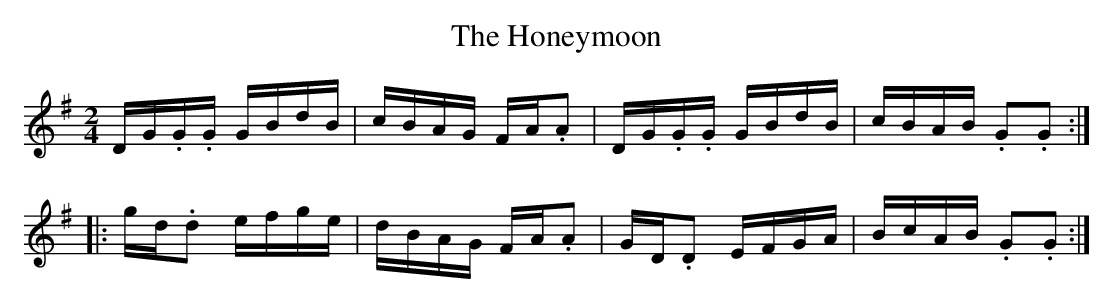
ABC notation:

X:1
T:Honeymoon, The
M:2/4
L:1/8
K:G
D/-G/.G/.G/ G/B/d/B/|c/B/A/G/ F/A/.A|D/-G/.G/.G/ G/B/d/B/|c/B/A/B/ .G.G:|
|:g/-d/.d e/f/g/e/|d/B/A/G/ F/-A/.A|G/-D/.D E/F/G/A/|B/c/A/B/ .G.G:|
